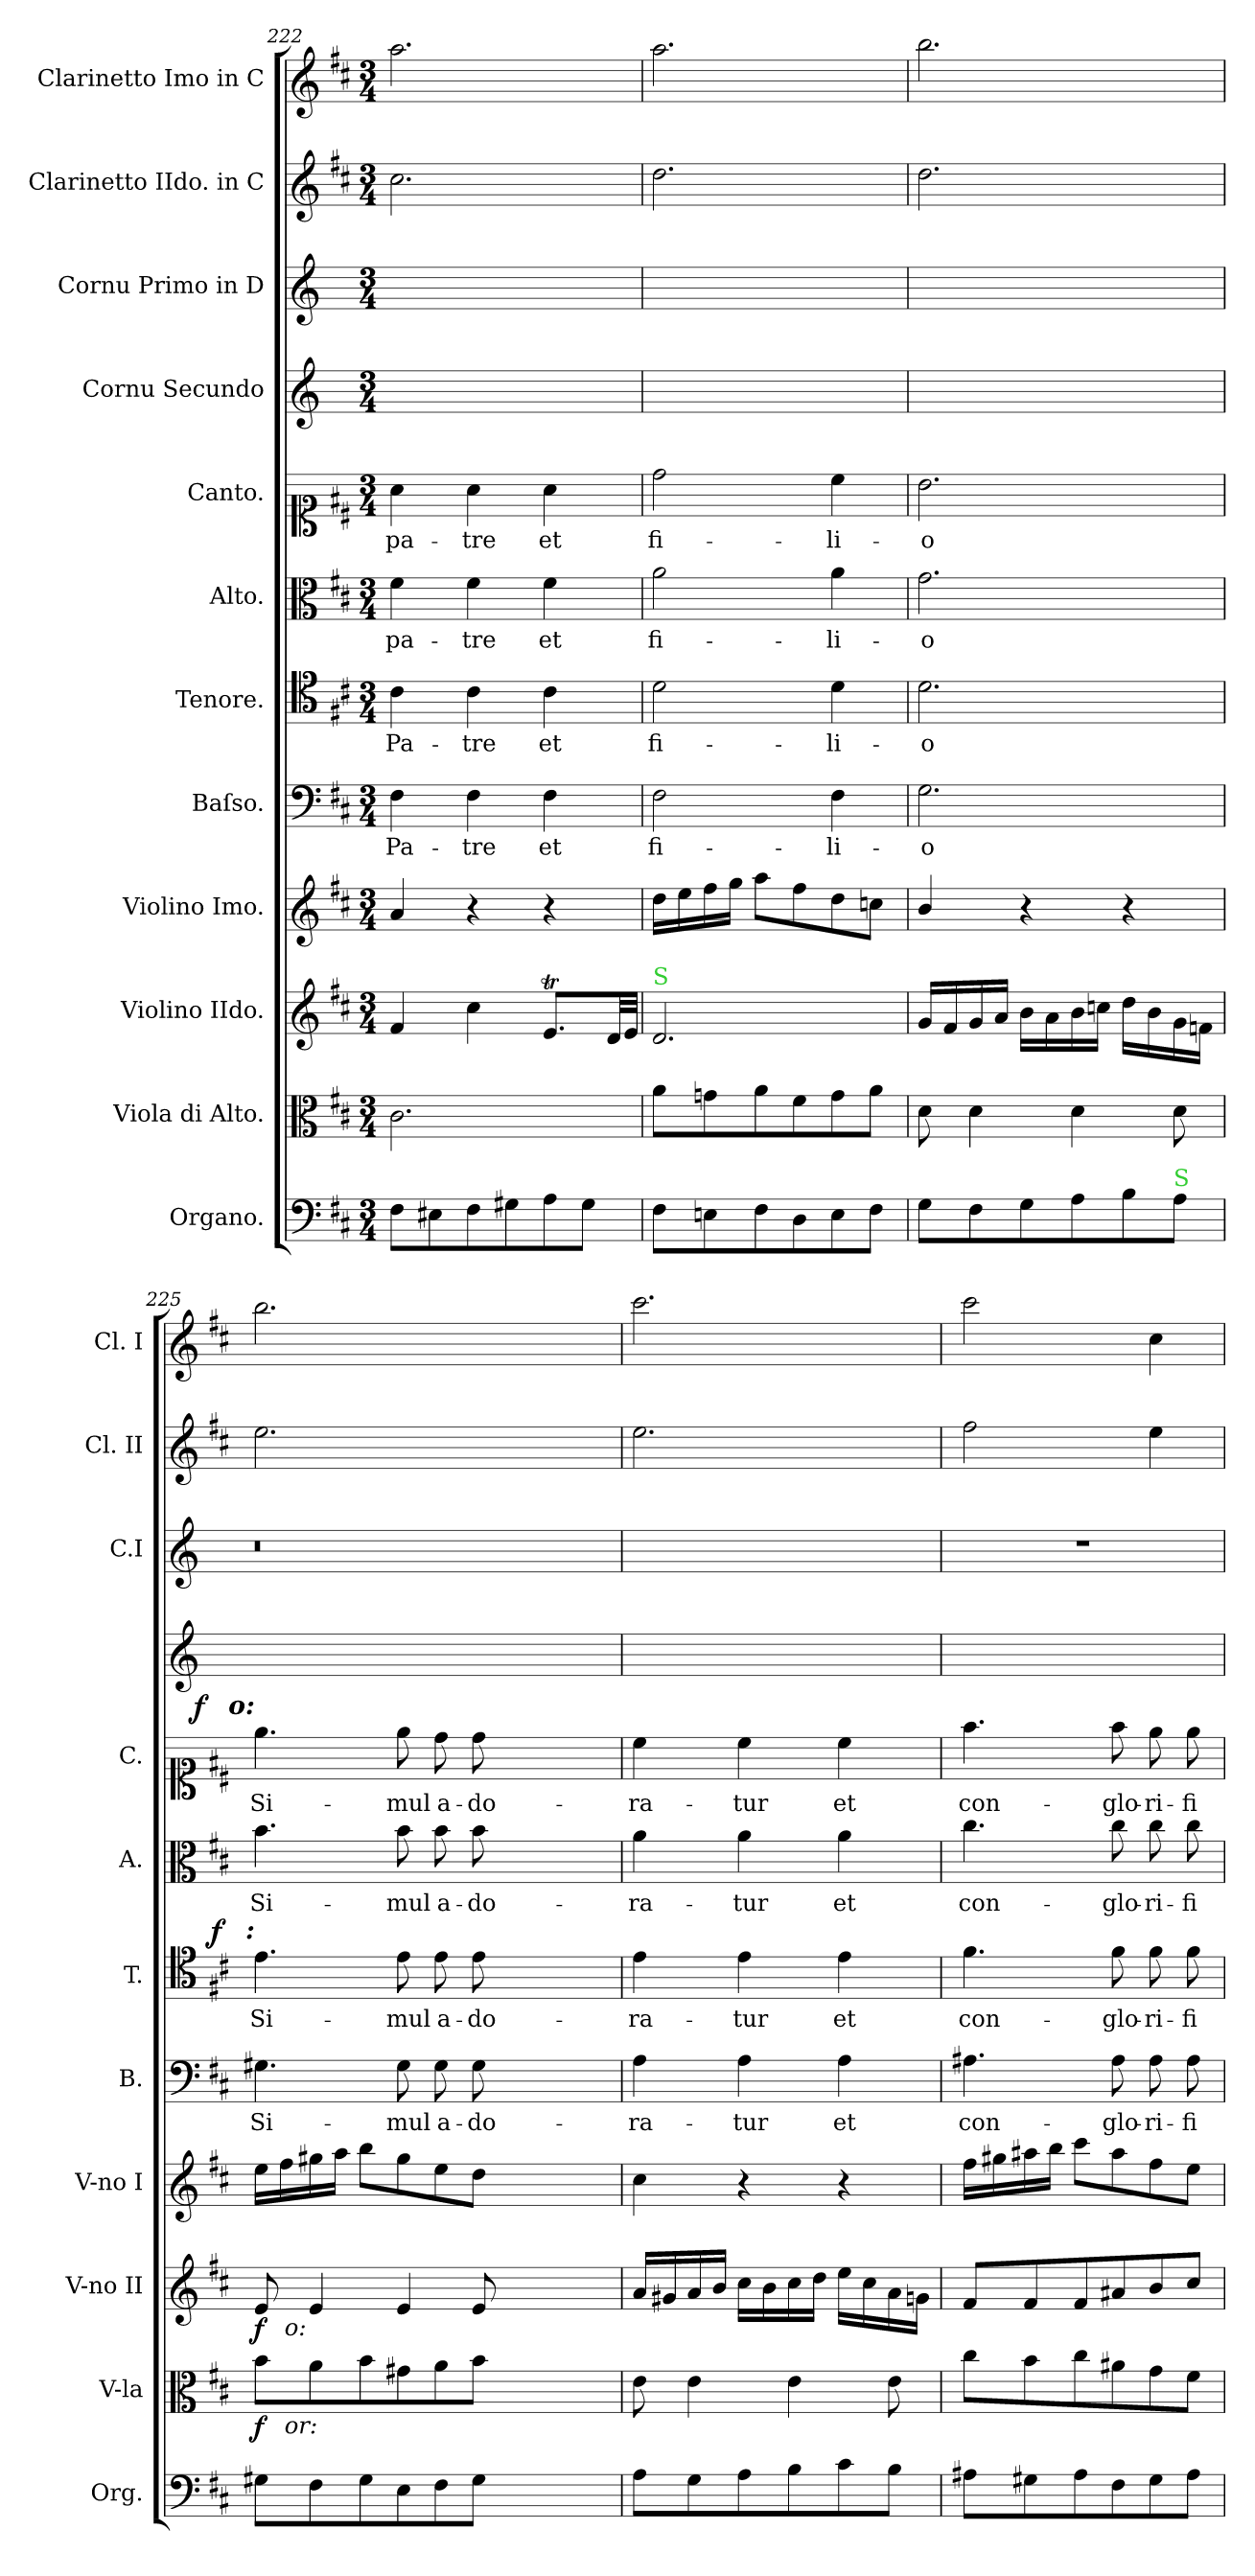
**kern	**kern	**dynam	**kern	**dynam	**kern	**kern	**text	**kern	**text	**dynam	**kern	**text	**kern	**text	**dynam	**kern	**kern	**kern	**kern
*part12	*part11	*part11	*part10	*part10	*part9	*part8	*part8	*part7	*part7	*part7	*part6	*part6	*part5	*part5	*part5	*part4	*part3	*part2	*part1
*staff12	*staff11	*staff11	*staff10	*staff10	*staff9	*staff8	*staff8	*staff7	*staff7	*staff7	*staff6	*staff6	*staff5	*staff5	*staff5	*staff4	*staff3	*staff2	*staff1
*I"Organo.	*I"Viola di Alto.	*	*I"Violino IIdo.	*	*I"Violino Imo.	*I"Baſso.	*	*I"Tenore.	*	*	*I"Alto.	*	*I"Canto.	*	*	*I"Cornu Secundo	*I"Cornu Primo in D	*I"Clarinetto IIdo. in C	*I"Clarinetto Imo in C
*I'Org.	*I'V-la	*	*I'V-no II	*	*I'V-no I	*I'B.	*	*I'T.	*	*	*I'A.	*	*I'C.	*	*	*	*I'C.I	*I'Cl. II	*I'Cl. I
*clefF4	*clefC3	*	*clefG2	*	*clefG2	*clefF4	*	*clefC4	*	*	*clefC3	*	*clefC1	*	*	*clefG2	*clefG2	*clefG2	*clefG2
*	*	*	*	*	*	*	*	*	*	*	*	*	*	*	*	*ITrd6c10	*ITrd6c10	*	*
*k[f#c#]	*k[f#c#]	*	*k[f#c#]	*	*k[f#c#]	*k[f#c#]	*	*k[f#c#]	*	*	*k[f#c#]	*	*k[f#c#]	*	*	*k[f#c#]	*k[f#c#]	*k[f#c#]	*k[f#c#]
*M3/4	*M3/4	*	*M3/4	*	*M3/4	*M3/4	*	*M3/4	*	*	*M3/4	*	*M3/4	*	*	*M3/4	*M3/4	*M3/4	*M3/4
=222	=222	=222	=222	=222	=222	=222	=222	=222	=222	=222	=222	=222	=222	=222	=222	=222	=222	=222	=222
8F#\L	2.c#\	.	4f#/	.	4a/	4F#\	Pa-	4c#\	Pa-	.	4f#\	pa-	4a\	pa-	.	2.ryy	2.ryy	2.cc#\	2.aa\
8E#X\	.	.	.	.	.	.	.	.	.	.	.	.	.	.	.	.	.	.	.
8F#\	.	.	4cc#\	.	4r	4F#\	-tre	4c#\	-tre	.	4f#\	-tre	4a\	-tre	.	.	.	.	.
8G#X\	.	.	.	.	.	.	.	.	.	.	.	.	.	.	.	.	.	.	.
8A\	.	.	8.eT/L	.	4r	4F#\	et	4c#\	et	.	4f#\	et	4a\	et	.	.	.	.	.
8G#\J	.	.	.	.	.	.	.	.	.	.	.	.	.	.	.	.	.	.	.
.	.	.	32d/LL	.	.	.	.	.	.	.	.	.	.	.	.	.	.	.	.
.	.	.	32e/JJJ	.	.	.	.	.	.	.	.	.	.	.	.	.	.	.	.
=223	=223	=223	=223	=223	=223	=223	=223	=223	=223	=223	=223	=223	=223	=223	=223	=223	=223	=223	=223
!	!	!	!LO:TX:a:color=limegreen:t=S	!	!	!	!	!	!	!	!	!	!	!	!	!	!	!	!
8F#\L	8a\L	.	2.d/	.	16dd\LL	2F#\	fi-	2d\	fi-	.	2a\	fi-	2dd\	fi-	.	2.ryy	2.ryy	2.dd\	2.aa\
.	.	.	.	.	16ee\	.	.	.	.	.	.	.	.	.	.	.	.	.	.
8En\	8gn\	.	.	.	16ff#\	.	.	.	.	.	.	.	.	.	.	.	.	.	.
.	.	.	.	.	16gg\JJ	.	.	.	.	.	.	.	.	.	.	.	.	.	.
8F#\	8a\	.	.	.	8aa\L	.	.	.	.	.	.	.	.	.	.	.	.	.	.
8D\	8f#\	.	.	.	8ff#\	.	.	.	.	.	.	.	.	.	.	.	.	.	.
8E\	8g\	.	.	.	8dd\	4F#\	-li-	4d\	-li-	.	4a\	-li-	4cc#\	-li-	.	.	.	.	.
8F#\J	8a\J	.	.	.	8ccn\J	.	.	.	.	.	.	.	.	.	.	.	.	.	.
=224	=224	=224	=224	=224	=224	=224	=224	=224	=224	=224	=224	=224	=224	=224	=224	=224	=224	=224	=224
8G\L	8d\	.	16g/LL	.	4b/	2.G\	-o	2.d\	-o	.	2.g\	-o	2.b\	-o	.	2.ryy	2.ryy	2.dd\	2.bb\
.	.	.	16f#/	.	.	.	.	.	.	.	.	.	.	.	.	.	.	.	.
8F#\	4d\	.	16g/	.	.	.	.	.	.	.	.	.	.	.	.	.	.	.	.
.	.	.	16a/JJ	.	.	.	.	.	.	.	.	.	.	.	.	.	.	.	.
8G\	.	.	16b\LL	.	4r	.	.	.	.	.	.	.	.	.	.	.	.	.	.
.	.	.	16a\	.	.	.	.	.	.	.	.	.	.	.	.	.	.	.	.
8A\	4d\	.	16b\	.	.	.	.	.	.	.	.	.	.	.	.	.	.	.	.
.	.	.	16ccn\JJ	.	.	.	.	.	.	.	.	.	.	.	.	.	.	.	.
8B\	.	.	16dd\LL	.	4r	.	.	.	.	.	.	.	.	.	.	.	.	.	.
.	.	.	16b\	.	.	.	.	.	.	.	.	.	.	.	.	.	.	.	.
!LO:TX:a:color=limegreen:t=S	!	!	!	!	!	!	!	!	!	!	!	!	!	!	!	!	!	!	!
8A\J	8d\	.	16g\	.	.	.	.	.	.	.	.	.	.	.	.	.	.	.	.
.	.	.	16fn\JJ	.	.	.	.	.	.	.	.	.	.	.	.	.	.	.	.
=225	=225	=225	=225	=225	=225	=225	=225	=225	=225	=225	=225	=225	=225	=225	=225	=225	=225	=225	=225
!	!	!LO:DY:b:t=%s or&colon;	!	!LO:DY:b:t=%s o&colon;	!	!	!	!	!	!LO:DY:a:rj:t=%s &colon;	!	!	!	!	!LO:DY:a:rj:t=%s o&colon;	!	!LO:N:vis=0	!	!
8G#X\L	8b\L	f	8e/	f	16ee\LL	4.G#X\	Si-	4.e\	Si-	f	4.b\	Si-	4.ee\	Si-	f	2.ryy	1.r	2.ee\	2.bb\
.	.	.	.	.	16ff#\	.	.	.	.	.	.	.	.	.	.	.	.	.	.
8F#\	8a\	.	4e/	.	16gg#X\	.	.	.	.	.	.	.	.	.	.	.	.	.	.
.	.	.	.	.	16aa\JJ	.	.	.	.	.	.	.	.	.	.	.	.	.	.
8G#\	8b\	.	.	.	8bb\L	.	.	.	.	.	.	.	.	.	.	.	.	.	.
8E\	8g#X\	.	4e/	.	8gg#\	8G#\	-mul	8e\	-mul	.	8b\	-mul	8ee\	-mul	.	.	.	.	.
8F#\	8a\	.	.	.	8ee\	8G#\	a-	8e\	a-	.	8b\	a-	8dd\	a-	.	.	.	.	.
8G#\J	8b\J	.	8e/	.	8dd\J	8G#\	-do-	8e\	-do-	.	8b\	-do-	8dd\	-do-	.	.	.	.	.
2.ryy	2.ryy	.	2.ryy	.	2.ryy	2.ryy	.	2.ryy	.	.	2.ryy	.	2.ryy	.	.	2.ryy	.	2.ryy	2.ryy
=226	=226	=226	=226	=226	=226	=226	=226	=226	=226	=226	=226	=226	=226	=226	=226	=226	=226	=226	=226
8A\L	8e\	.	16a/LL	.	4cc#\	4A\	-ra-	4e\	-ra-	.	4a\	-ra-	4cc#\	-ra-	.	2.ryy	2.ryy	2.ee\	2.ccc#\
.	.	.	16g#X/	.	.	.	.	.	.	.	.	.	.	.	.	.	.	.	.
8G\	4e\	.	16a/	.	.	.	.	.	.	.	.	.	.	.	.	.	.	.	.
.	.	.	16b/JJ	.	.	.	.	.	.	.	.	.	.	.	.	.	.	.	.
8A\	.	.	16cc#\LL	.	4r	4A\	-tur	4e\	-tur	.	4a\	-tur	4cc#\	-tur	.	.	.	.	.
.	.	.	16b\	.	.	.	.	.	.	.	.	.	.	.	.	.	.	.	.
8B\	4e\	.	16cc#\	.	.	.	.	.	.	.	.	.	.	.	.	.	.	.	.
.	.	.	16dd\JJ	.	.	.	.	.	.	.	.	.	.	.	.	.	.	.	.
8c#\	.	.	16ee\LL	.	4r	4A\	et	4e\	et	.	4a\	et	4cc#\	et	.	.	.	.	.
.	.	.	16cc#\	.	.	.	.	.	.	.	.	.	.	.	.	.	.	.	.
8B\J	8e\	.	16a\	.	.	.	.	.	.	.	.	.	.	.	.	.	.	.	.
.	.	.	16gn\JJ	.	.	.	.	.	.	.	.	.	.	.	.	.	.	.	.
=227	=227	=227	=227	=227	=227	=227	=227	=227	=227	=227	=227	=227	=227	=227	=227	=227	=227	=227	=227
8A#X\L	8cc#\L	.	8f#/L	.	16ff#\LL	4.A#X\	con-	4.f#\	con-	.	4.cc#\	con-	4.ff#\	con-	.	2.ryy	2.r	2ff#\	2ccc#\
.	.	.	.	.	16gg#X\	.	.	.	.	.	.	.	.	.	.	.	.	.	.
8G#X\	8b\	.	8f#/	.	16aa#X\	.	.	.	.	.	.	.	.	.	.	.	.	.	.
.	.	.	.	.	16bb\JJ	.	.	.	.	.	.	.	.	.	.	.	.	.	.
8A#\	8cc#\	.	8f#/	.	8ccc#\L	.	.	.	.	.	.	.	.	.	.	.	.	.	.
8F#\	8a#X\	.	8a#X/	.	8aa#\	8A#\	-glo-	8f#\	-glo-	.	8cc#\	-glo-	8ff#\	-glo-	.	.	.	.	.
8G#\	8g\	.	8b/	.	8ff#\	8A#\	-ri-	8f#\	-ri-	.	8cc#\	-ri-	8ee\	-ri-	.	.	.	4ee\	4cc#\
8A#\J	8f#\J	.	8cc#/J	.	8ee\J	8A#\	-fi-	8f#\	-fi-	.	8cc#\	-fi-	8ee\	-fi-	.	.	.	.	.
=	=	=	=	=	=	=	=	=	=	=	=	=	=	=	=	=	=	=	=
*-	*-	*-	*-	*-	*-	*-	*-	*-	*-	*-	*-	*-	*-	*-	*-	*-	*-	*-	*-
